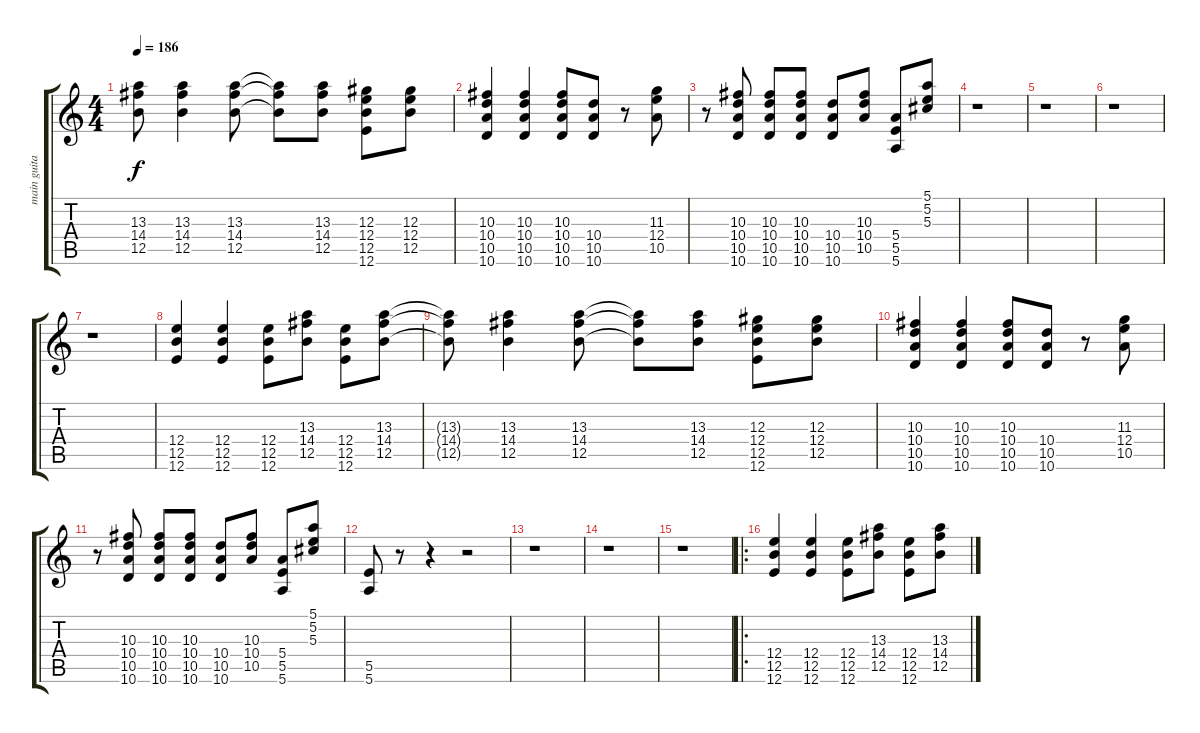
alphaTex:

\track ("main guitar" "main guita") {instrument acousticguitarnylon}
\staff {score tabs}
\tuning (E4 B3 Ab3 E3 B2 E2) {hide}
\ts (4 4)
\tempo 186
\clef g2
\ks c
(13.3{t} 14.4{t} 12.5{t}).8{dy f} (13.3 14.4 12.5).4 (13.3 14.4 12.5).8 (13.3{t} 14.4{t} 12.5{t}).8 (13.3 14.4 12.5).8 (12.3 12.4 12.5 12.6).8 (12.3 12.4 12.5).8 |
(10.3 10.4 10.5 10.6).4 (10.3 10.4 10.5 10.6).4 (10.3 10.4 10.5 10.6).8 (10.4 10.5 10.6).8 r.8 (11.3 12.4 10.5).8 |
r.8 (10.3 10.4 10.5 10.6).8 (10.3 10.4 10.5 10.6).8 (10.3 10.4 10.5 10.6).8 (10.4 10.5 10.6).8 (10.3 10.4 10.5).8 (5.4 5.5 5.6).8 (5.1 5.2 5.3).8 |
r.1 |
r.1 |
r.1 |
r.1 |
(12.4 12.5 12.6).4 (12.4 12.5 12.6).4 (12.4 12.5 12.6).8 (13.3 14.4 12.5).8 (12.4 12.5 12.6).8 (13.3 14.4 12.5).8 |
(13.3{t} 14.4{t} 12.5{t}).8 (13.3 14.4 12.5).4 (13.3 14.4 12.5).8 (13.3{t} 14.4{t} 12.5{t}).8 (13.3 14.4 12.5).8 (12.3 12.4 12.5 12.6).8 (12.3 12.4 12.5).8 |
(10.3 10.4 10.5 10.6).4 (10.3 10.4 10.5 10.6).4 (10.3 10.4 10.5 10.6).8 (10.4 10.5 10.6).8 r.8 (11.3 12.4 10.5).8 |
r.8 (10.3 10.4 10.5 10.6).8 (10.3 10.4 10.5 10.6).8 (10.3 10.4 10.5 10.6).8 (10.4 10.5 10.6).8 (10.3 10.4 10.5).8 (5.4 5.5 5.6).8 (5.1 5.2 5.3).8 |
(5.5 5.6).8 r.8 r.4 r.2 |
r.1 |
r.1 |
r.1 |
\ro
(12.4 12.5 12.6).4 (12.4 12.5 12.6).4 (12.4 12.5 12.6).8 (13.3 14.4 12.5).8 (12.4 12.5 12.6).8 (13.3 14.4 12.5).8
